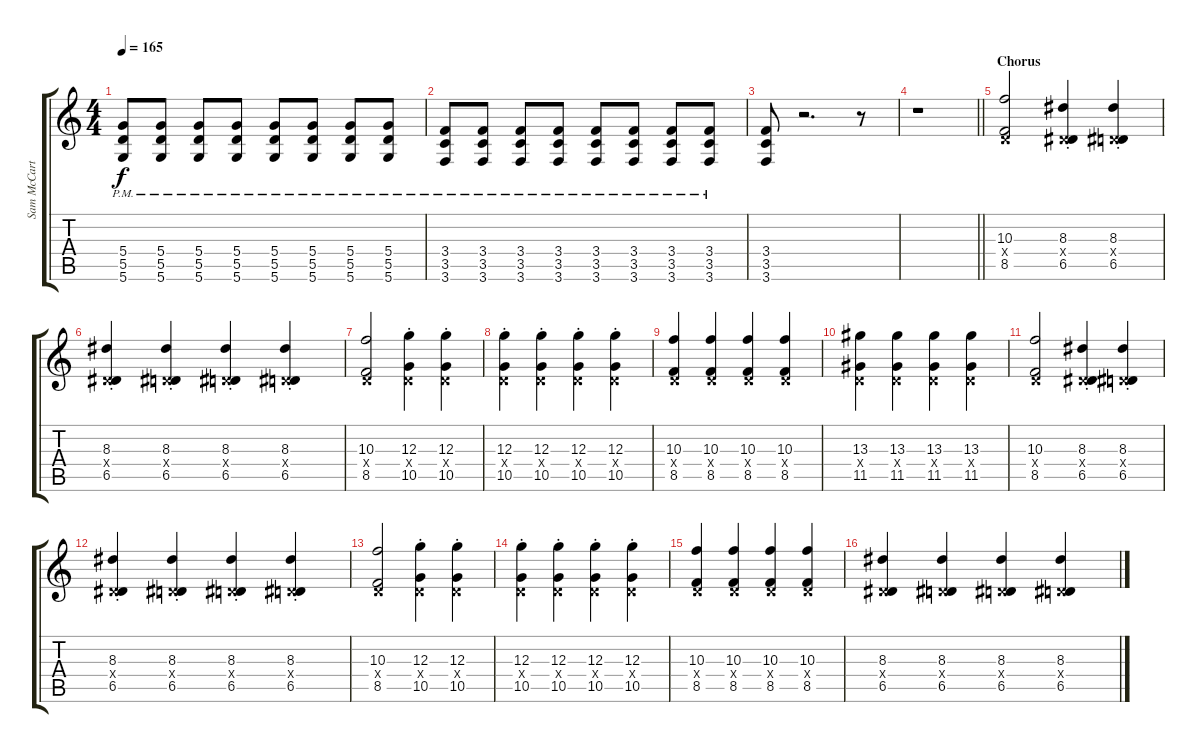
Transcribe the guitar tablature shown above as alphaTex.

\track ("Sam McCarthy" "Sam McCart") {instrument overdrivenguitar}
\staff {score tabs}
\tuning (E4 B3 G3 D3 A2 D2) {hide}
\ts (4 4)
\tempo 165
\clef g2
\ks c
(5.4{pm} 5.5{pm} 5.6{pm}).8{dy f} (5.4{pm} 5.5{pm} 5.6{pm}).8 (5.4{pm} 5.5{pm} 5.6{pm}).8 (5.4{pm} 5.5{pm} 5.6{pm}).8 (5.4{pm} 5.5{pm} 5.6{pm}).8 (5.4{pm} 5.5{pm} 5.6{pm}).8 (5.4{pm} 5.5{pm} 5.6{pm}).8 (5.4{pm} 5.5{pm} 5.6{pm}).8 |
(3.4{pm} 3.5{pm} 3.6{pm}).8 (3.4{pm} 3.5{pm} 3.6{pm}).8 (3.4{pm} 3.5{pm} 3.6{pm}).8 (3.4{pm} 3.5{pm} 3.6{pm}).8 (3.4{pm} 3.5{pm} 3.6{pm}).8 (3.4{pm} 3.5{pm} 3.6{pm}).8 (3.4{pm} 3.5{pm} 3.6{pm}).8 (3.4{pm} 3.5{pm} 3.6{pm}).8 |
(3.4 3.5 3.6).8 r.2{d} r.8 |
\barLineRight lightlight
r.1 |
\section ("" "Chorus")
(10.3 0.4{x} 8.5).2{volume 7} (8.3{st} 0.4{x} 6.5{st}).4 (8.3{st} 0.4{x} 6.5{st}).4 |
(8.3{st} 0.4{x} 6.5{st}).4 (8.3{st} 0.4{x} 6.5{st}).4 (8.3{st} 0.4{x} 6.5{st}).4 (8.3{st} 0.4{x} 6.5{st}).4 |
(10.3 0.4{x} 8.5).2 (12.3{st} 0.4{x} 10.5{st}).4 (12.3{st} 0.4{x} 10.5{st}).4 |
(12.3{st} 0.4{x} 10.5{st}).4 (12.3{st} 0.4{x} 10.5{st}).4 (12.3{st} 0.4{x} 10.5{st}).4 (12.3{st} 0.4{x} 10.5{st}).4 |
(10.3 0.4{x} 8.5).4 (10.3 0.4{x} 8.5).4 (10.3 0.4{x} 8.5).4 (10.3 0.4{x} 8.5).4 |
(13.3 0.4{x} 11.5).4 (13.3 0.4{x} 11.5).4 (13.3 0.4{x} 11.5).4 (13.3 0.4{x} 11.5).4 |
(10.3 0.4{x} 8.5).2 (8.3{st} 0.4{x} 6.5{st}).4 (8.3{st} 0.4{x} 6.5{st}).4 |
(8.3{st} 0.4{x} 6.5{st}).4 (8.3{st} 0.4{x} 6.5{st}).4 (8.3{st} 0.4{x} 6.5{st}).4 (8.3{st} 0.4{x} 6.5{st}).4 |
(10.3 0.4{x} 8.5).2 (12.3{st} 0.4{x} 10.5{st}).4 (12.3{st} 0.4{x} 10.5{st}).4 |
(12.3{st} 0.4{x} 10.5{st}).4 (12.3{st} 0.4{x} 10.5{st}).4 (12.3{st} 0.4{x} 10.5{st}).4 (12.3{st} 0.4{x} 10.5{st}).4 |
(10.3 0.4{x} 8.5).4 (10.3 0.4{x} 8.5).4 (10.3 0.4{x} 8.5).4 (10.3 0.4{x} 8.5).4 |
(8.3 0.4{x} 6.5).4 (8.3 0.4{x} 6.5).4 (8.3 0.4{x} 6.5).4 (8.3 0.4{x} 6.5).4
